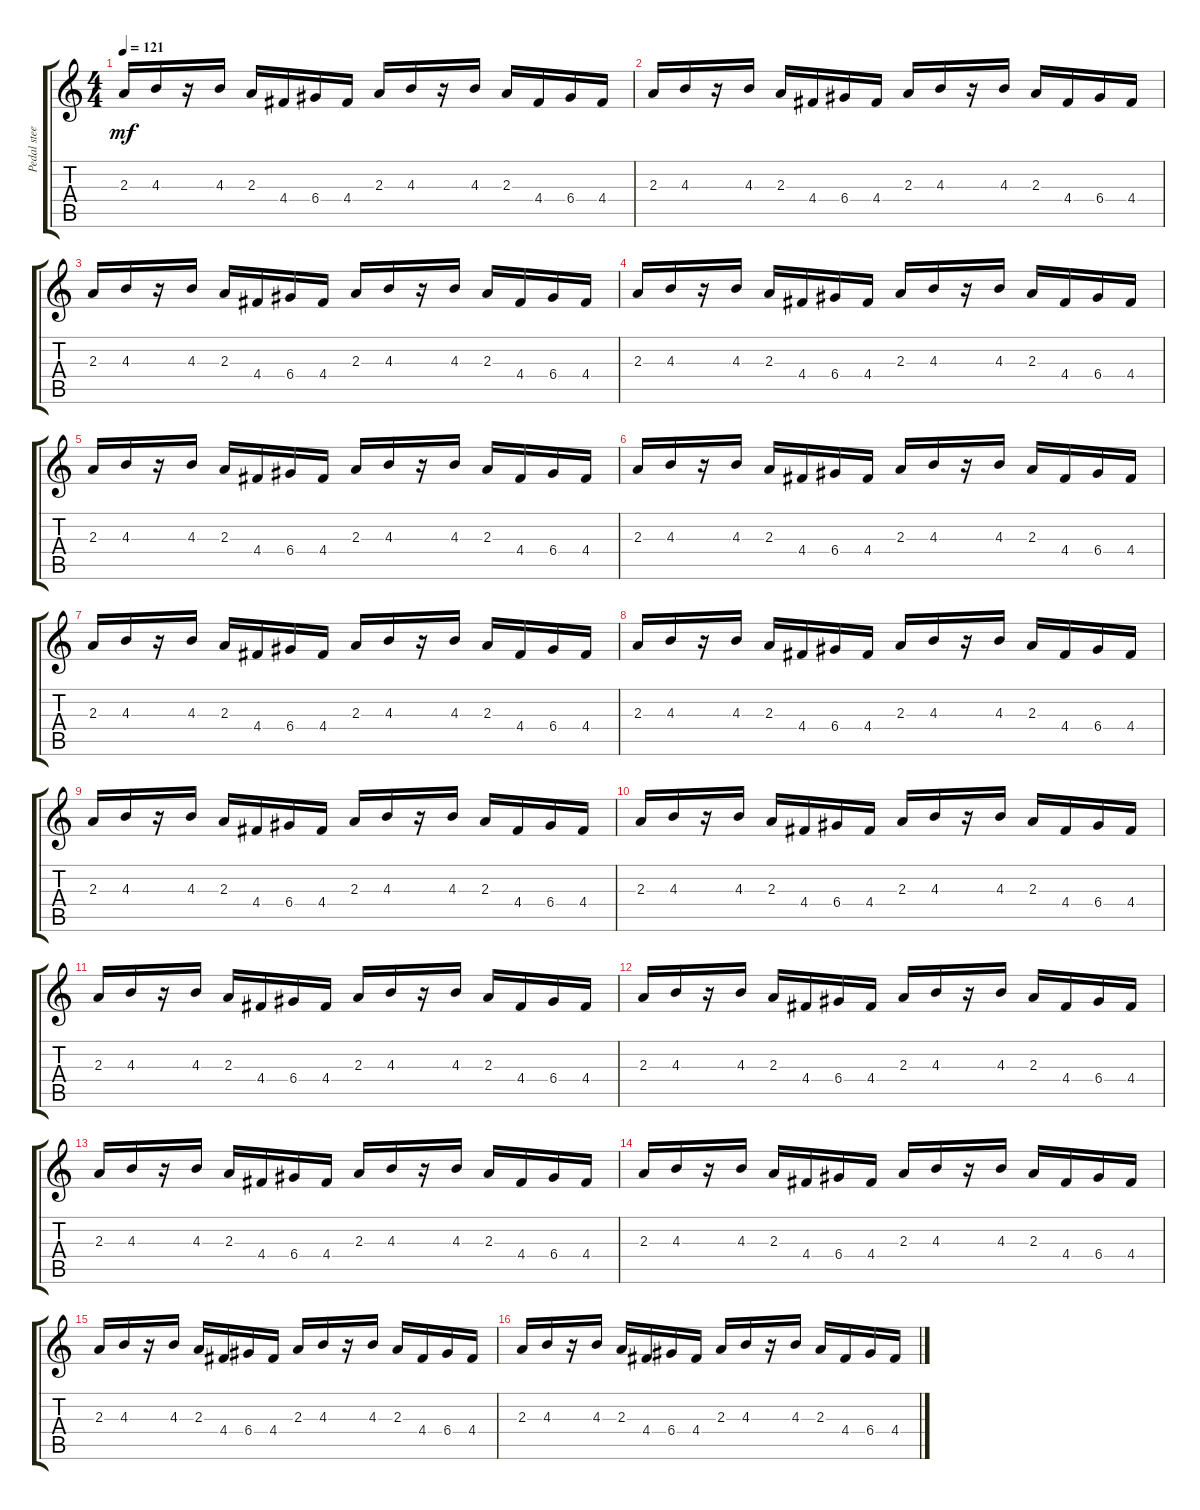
\track ("Pedal steel" "Pedal stee") {instrument electricguitarjazz}
\staff {score tabs}
\tuning (E4 B3 G3 D3 A2 E2) {hide}
\ts (4 4)
\tempo 121
\clef g2
\ks c
2.3.16{dy mf} 4.3.16 r.16 4.3.16 2.3.16 4.4.16 6.4.16 4.4.16 2.3.16 4.3.16 r.16 4.3.16 2.3.16 4.4.16 6.4.16 4.4.16 |
2.3.16 4.3.16 r.16 4.3.16 2.3.16 4.4.16 6.4.16 4.4.16 2.3.16 4.3.16 r.16 4.3.16 2.3.16 4.4.16 6.4.16 4.4.16 |
2.3.16 4.3.16 r.16 4.3.16 2.3.16 4.4.16 6.4.16 4.4.16 2.3.16 4.3.16 r.16 4.3.16 2.3.16 4.4.16 6.4.16 4.4.16 |
2.3.16 4.3.16 r.16 4.3.16 2.3.16 4.4.16 6.4.16 4.4.16 2.3.16 4.3.16 r.16 4.3.16 2.3.16 4.4.16 6.4.16 4.4.16 |
2.3.16 4.3.16 r.16 4.3.16 2.3.16 4.4.16 6.4.16 4.4.16 2.3.16 4.3.16 r.16 4.3.16 2.3.16 4.4.16 6.4.16 4.4.16 |
2.3.16 4.3.16 r.16 4.3.16 2.3.16 4.4.16 6.4.16 4.4.16 2.3.16 4.3.16 r.16 4.3.16 2.3.16 4.4.16 6.4.16 4.4.16 |
2.3.16 4.3.16 r.16 4.3.16 2.3.16 4.4.16 6.4.16 4.4.16 2.3.16 4.3.16 r.16 4.3.16 2.3.16 4.4.16 6.4.16 4.4.16 |
2.3.16 4.3.16 r.16 4.3.16 2.3.16 4.4.16 6.4.16 4.4.16 2.3.16 4.3.16 r.16 4.3.16 2.3.16 4.4.16 6.4.16 4.4.16 |
2.3.16 4.3.16 r.16 4.3.16 2.3.16 4.4.16 6.4.16 4.4.16 2.3.16 4.3.16 r.16 4.3.16 2.3.16 4.4.16 6.4.16 4.4.16 |
2.3.16 4.3.16 r.16 4.3.16 2.3.16 4.4.16 6.4.16 4.4.16 2.3.16 4.3.16 r.16 4.3.16 2.3.16 4.4.16 6.4.16 4.4.16 |
2.3.16 4.3.16 r.16 4.3.16 2.3.16 4.4.16 6.4.16 4.4.16 2.3.16 4.3.16 r.16 4.3.16 2.3.16 4.4.16 6.4.16 4.4.16 |
2.3.16 4.3.16 r.16 4.3.16 2.3.16 4.4.16 6.4.16 4.4.16 2.3.16 4.3.16 r.16 4.3.16 2.3.16 4.4.16 6.4.16 4.4.16 |
2.3.16 4.3.16 r.16 4.3.16 2.3.16 4.4.16 6.4.16 4.4.16 2.3.16 4.3.16 r.16 4.3.16 2.3.16 4.4.16 6.4.16 4.4.16 |
2.3.16 4.3.16 r.16 4.3.16 2.3.16 4.4.16 6.4.16 4.4.16 2.3.16 4.3.16 r.16 4.3.16 2.3.16 4.4.16 6.4.16 4.4.16 |
2.3.16 4.3.16 r.16 4.3.16 2.3.16 4.4.16 6.4.16 4.4.16 2.3.16 4.3.16 r.16 4.3.16 2.3.16 4.4.16 6.4.16 4.4.16 |
2.3.16 4.3.16 r.16 4.3.16 2.3.16 4.4.16 6.4.16 4.4.16 2.3.16 4.3.16 r.16 4.3.16 2.3.16 4.4.16 6.4.16 4.4.16
